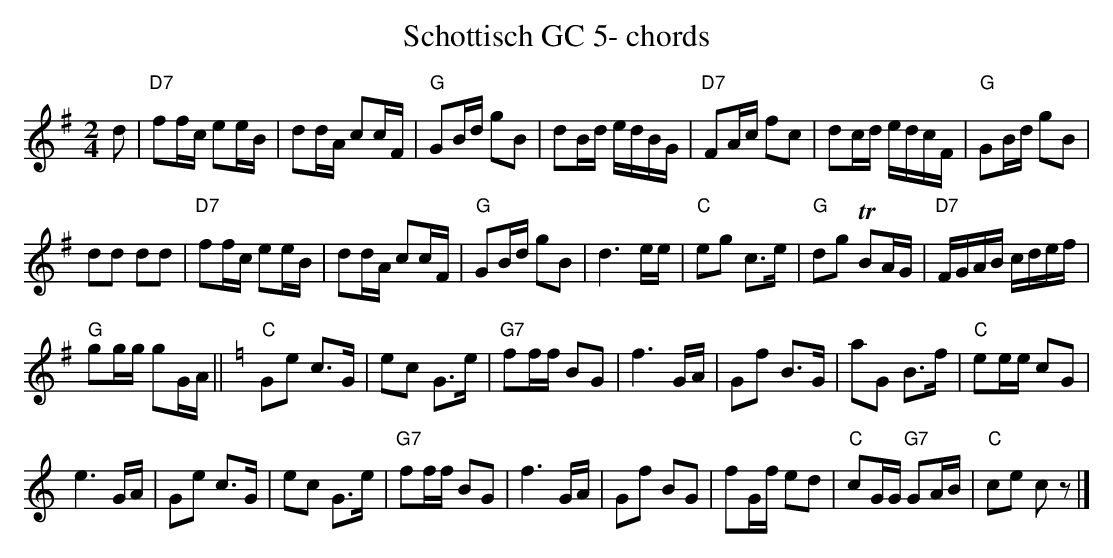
X:1
T:Schottisch GC 5- chords
M:2/4
L:1/16
K:Gmaj%%MIDI gchordon
d2 | "D7"f2fc e2eB | d2dA c2cF | "G"G2Bd g2B2 | d2Bd edBG | "D7"F2Ac f2c2 | d2cd edcF | "G"G2Bd g2B2 |
d2d2 d2d2 | "D7"f2fc e2eB | d2dA c2cF | "G"G2Bd g2B2 | d6ee | "C"e2g2 c3e | "G"d2g2 TB2AG | "D7"FGAB cdef |
"G"g2gg g2GA || [K:Cmaj] [L:1/8] "C"Ge c>G | ec G>e | "G7"ff/2f/2 BG | f3G/2A/2 | Gf B>G | aG B>f | "C"ee/2e/2 cG |
e3G/2A/2 | Ge c>G | ec G>e | "G7"ff/2f/2 BG | f3G/2A/2 | Gf BG | fG/2f/2 ed | "C"cG/2G/2 "G7"GA/2B/2 | "C"ce cz |]
